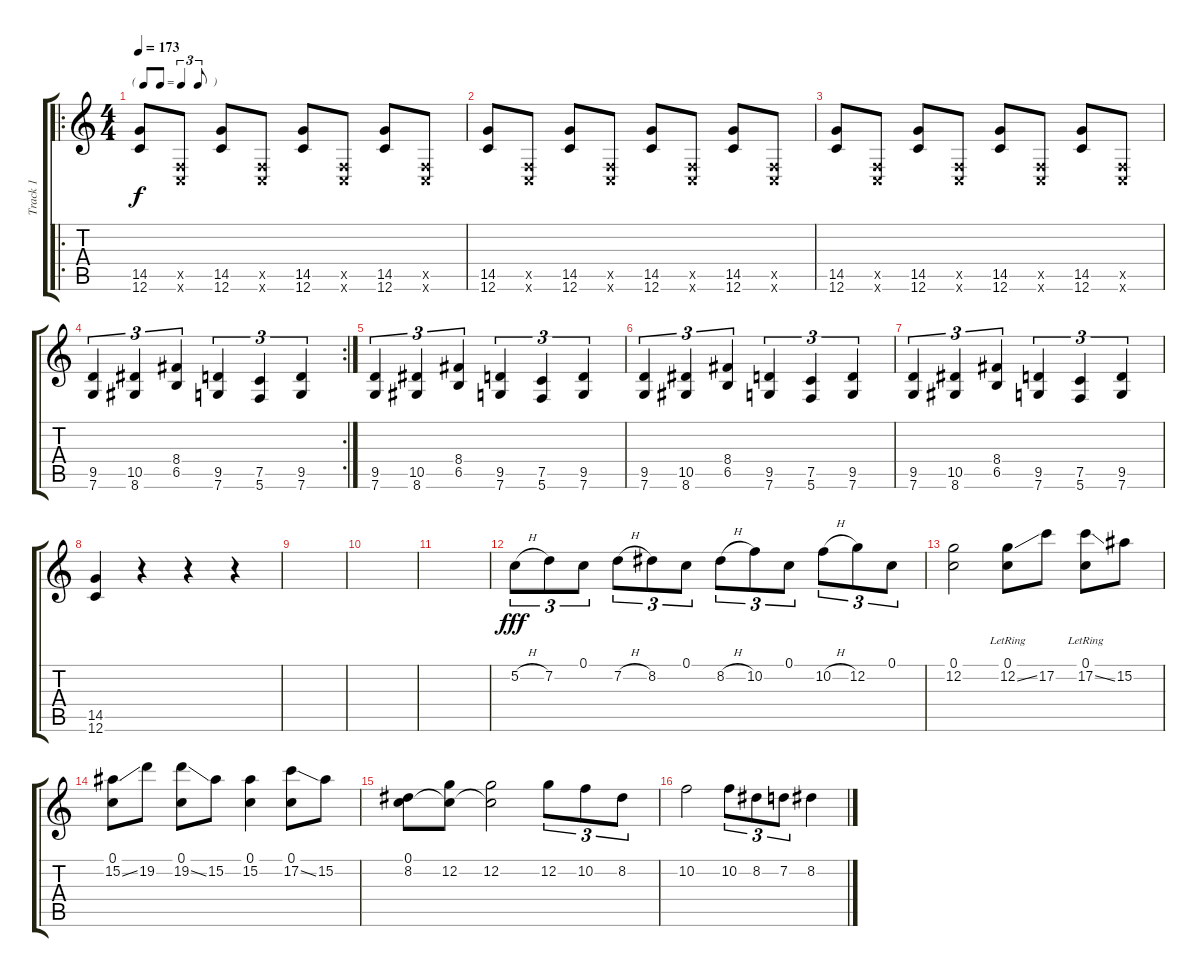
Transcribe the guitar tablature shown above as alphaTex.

\track ("Track 1" "Track 1") {instrument distortionguitar}
\staff {score tabs}
\tuning (C4 G3 Eb3 Bb2 F2 C2) {hide}
\ro
\ts (4 4)
\tf triplet8th
\tempo 173
\clef g2
\ks c
(14.5 12.6).8{dy f instrument distortionguitar} (0.5{x} 0.6{x}).8 (14.5 12.6).8 (0.5{x} 0.6{x}).8 (14.5 12.6).8 (0.5{x} 0.6{x}).8 (14.5 12.6).8 (0.5{x} 0.6{x}).8 |
(14.5 12.6).8 (0.5{x} 0.6{x}).8 (14.5 12.6).8 (0.5{x} 0.6{x}).8 (14.5 12.6).8 (0.5{x} 0.6{x}).8 (14.5 12.6).8 (0.5{x} 0.6{x}).8 |
(14.5 12.6).8 (0.5{x} 0.6{x}).8 (14.5 12.6).8 (0.5{x} 0.6{x}).8 (14.5 12.6).8 (0.5{x} 0.6{x}).8 (14.5 12.6).8 (0.5{x} 0.6{x}).8 |
\rc 2
(9.5 7.6).4{tu (3 2)} (10.5 8.6).4{tu (3 2)} (8.4 6.5).4{tu (3 2)} (9.5 7.6).4{tu (3 2)} (7.5 5.6).4{tu (3 2)} (9.5 7.6).4{tu (3 2)} |
(9.5 7.6).4{tu (3 2)} (10.5 8.6).4{tu (3 2)} (8.4 6.5).4{tu (3 2)} (9.5 7.6).4{tu (3 2)} (7.5 5.6).4{tu (3 2)} (9.5 7.6).4{tu (3 2)} |
(9.5 7.6).4{tu (3 2)} (10.5 8.6).4{tu (3 2)} (8.4 6.5).4{tu (3 2)} (9.5 7.6).4{tu (3 2)} (7.5 5.6).4{tu (3 2)} (9.5 7.6).4{tu (3 2)} |
(9.5 7.6).4{tu (3 2)} (10.5 8.6).4{tu (3 2)} (8.4 6.5).4{tu (3 2)} (9.5 7.6).4{tu (3 2)} (7.5 5.6).4{tu (3 2)} (9.5 7.6).4{tu (3 2)} |
(14.5 12.6).4 r.4 r.4 r.4 |
|
|
|
5.2{h}.8{tu (3 2) dy fff} 7.2.8{tu (3 2)} 0.1.8{tu (3 2)} 7.2{h}.8{tu (3 2)} 8.2.8{tu (3 2)} 0.1.8{tu (3 2)} 8.2{h}.8{tu (3 2)} 10.2.8{tu (3 2)} 0.1.8{tu (3 2)} 10.2{h}.8{tu (3 2)} 12.2.8{tu (3 2)} 0.1.8{tu (3 2)} |
(0.1 12.2).2 (0.1{lr} 12.2{ss}).8 17.2.8 (0.1{lr} 17.2{ss}).8 15.2.8 |
(0.1 15.2{ss}).8 19.2.8 (0.1 19.2{ss}).8 15.2.8 (0.1 15.2).4 (0.1 17.2{ss}).8 15.2.8 |
(0.1 8.2).8 (0.1{t} 12.2).8 (0.1{t} 12.2).2 12.2.8{tu (3 2)} 10.2.8{tu (3 2)} 8.2.8{tu (3 2)} |
10.2.2 10.2.8{tu (3 2)} 8.2.8{tu (3 2)} 7.2.8{tu (3 2)} 8.2.4
